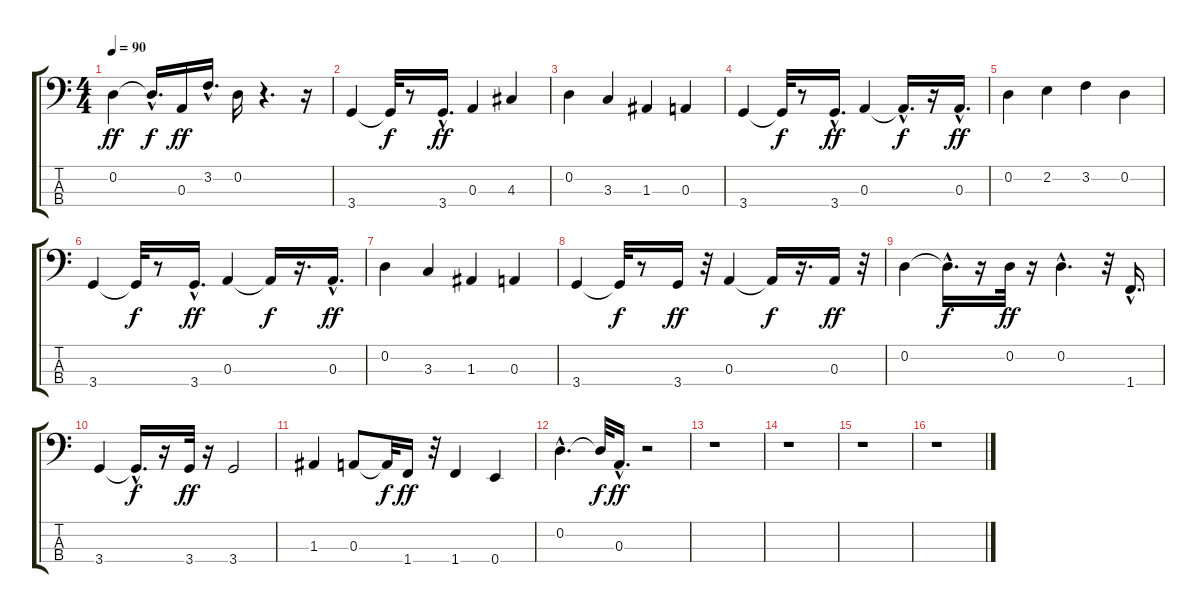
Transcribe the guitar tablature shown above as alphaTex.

\track "" {instrument electricbassfinger}
\staff {score tabs}
\tuning (G2 D2 A1 E1) {hide}
\ts (4 4)
\tempo 90
\clef f4
\ks c
0.2.4{dy ff} 0.2{hac t}.16{d dy f} 0.3.16{dy ff} 3.2{hac}.16{d} 0.2.16 r.4{d} r.16 |
3.4.4 3.4{t}.32{dy f} r.8 3.4{hac}.16{d dy ff} 0.3.4 4.3.4 |
0.2.4 3.3.4 1.3.4 0.3.4 |
3.4.4 3.4{t}.32{dy f} r.8 3.4{hac}.16{d dy ff} 0.3.4 0.3{hac t}.16{d dy f} r.16 0.3{hac}.16{d dy ff} |
0.2.4 2.2.4 3.2.4 0.2.4 |
3.4.4 3.4{t}.32{dy f} r.8 3.4{hac}.16{d dy ff} 0.3.4 0.3{t}.16{dy f} r.16{d} 0.3{hac}.16{d dy ff} |
0.2.4 3.3.4 1.3.4 0.3.4 |
3.4.4 3.4{t}.32{dy f} r.8 3.4.16{dy ff} r.32 0.3.4 0.3{t}.16{dy f} r.16{d} 0.3.16{dy ff} r.32 |
0.2.4 0.2{hac t}.16{d dy f} r.16 0.2.32{dy ff} r.16 0.2{hac}.4{d} r.32 1.4{hac}.16{d} |
3.4.4 3.4{hac t}.16{d dy f} r.16 3.4.32{dy ff} r.16 3.4.2 |
1.3.4 0.3.8 0.3{t}.32{dy f} 1.4.16{dy ff} r.32 1.4.4 0.4.4 |
0.2{hac}.4{d} 0.2{t}.32{dy f} 0.3{hac}.16{d dy ff} r.2 |
r.1 |
r.1 |
r.1 |
r.1
